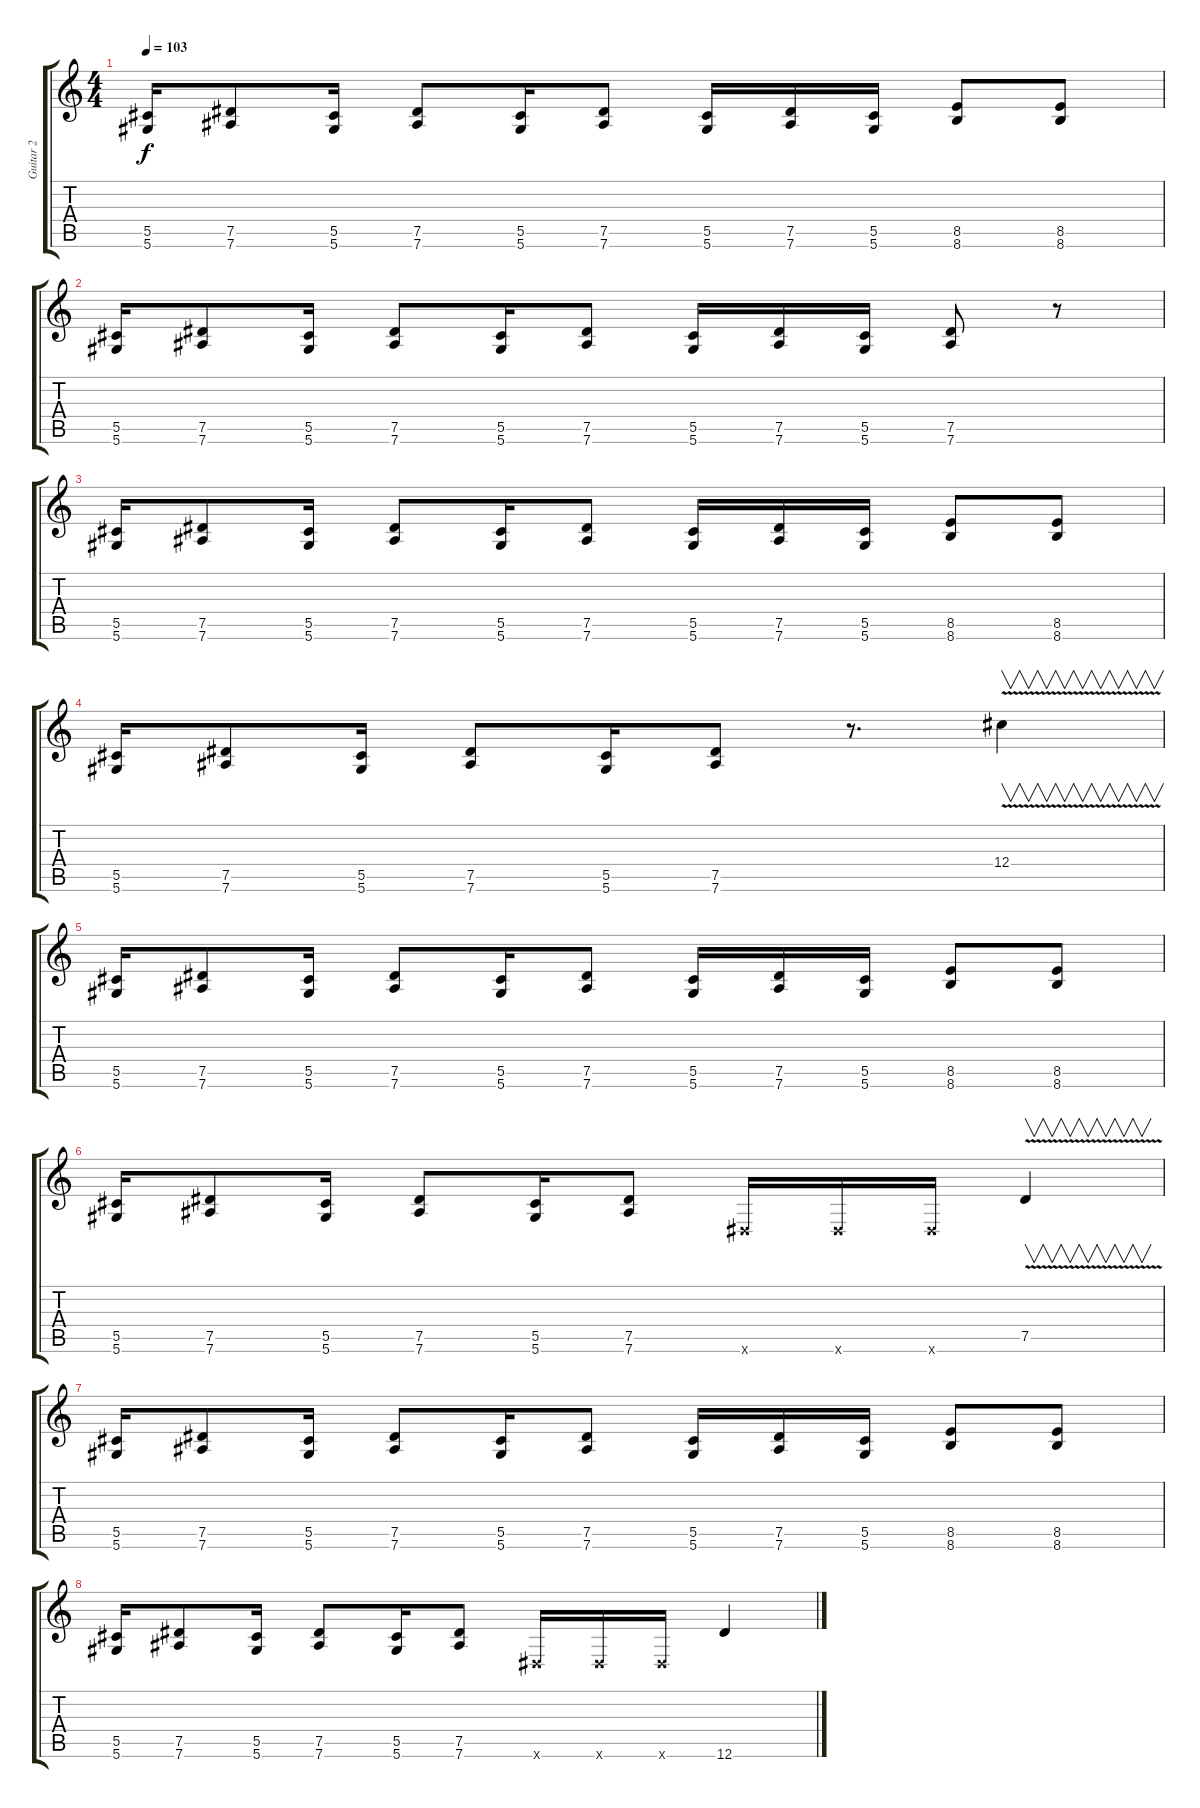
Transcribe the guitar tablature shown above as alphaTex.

\track ("Guitar 2" "Guitar 2") {instrument overdrivenguitar}
\staff {score tabs}
\tuning (Eb4 Bb3 Gb3 Db3 Ab2 Eb2) {hide}
\ts (4 4)
\tempo 103
\clef g2
\ks c
(5.5 5.6).16{dy f} (7.5 7.6).8 (5.5 5.6).16 (7.5 7.6).8 (5.5 5.6).16 (7.5 7.6).8 (5.5 5.6).16 (7.5 7.6).16 (5.5 5.6).16 (8.5 8.6).8 (8.5 8.6).8 |
(5.5 5.6).16 (7.5 7.6).8 (5.5 5.6).16 (7.5 7.6).8 (5.5 5.6).16 (7.5 7.6).8 (5.5 5.6).16 (7.5 7.6).16 (5.5 5.6).16 (7.5 7.6).8 r.8 |
(5.5 5.6).16 (7.5 7.6).8 (5.5 5.6).16 (7.5 7.6).8 (5.5 5.6).16 (7.5 7.6).8 (5.5 5.6).16 (7.5 7.6).16 (5.5 5.6).16 (8.5 8.6).8 (8.5 8.6).8 |
(5.5 5.6).16 (7.5 7.6).8 (5.5 5.6).16 (7.5 7.6).8 (5.5 5.6).16 (7.5 7.6).8 r.8{d} 12.4{v}.4{v} |
(5.5 5.6).16 (7.5 7.6).8 (5.5 5.6).16 (7.5 7.6).8 (5.5 5.6).16 (7.5 7.6).8 (5.5 5.6).16 (7.5 7.6).16 (5.5 5.6).16 (8.5 8.6).8 (8.5 8.6).8 |
(5.5 5.6).16 (7.5 7.6).8 (5.5 5.6).16 (7.5 7.6).8 (5.5 5.6).16 (7.5 7.6).8 0.6{x}.16 0.6{x}.16 0.6{x}.16 7.5{v}.4{v} |
(5.5 5.6).16 (7.5 7.6).8 (5.5 5.6).16 (7.5 7.6).8 (5.5 5.6).16 (7.5 7.6).8 (5.5 5.6).16 (7.5 7.6).16 (5.5 5.6).16 (8.5 8.6).8 (8.5 8.6).8 |
(5.5 5.6).16 (7.5 7.6).8 (5.5 5.6).16 (7.5 7.6).8 (5.5 5.6).16 (7.5 7.6).8 0.6{x}.16 0.6{x}.16 0.6{x}.16 12.6{ss}.4
